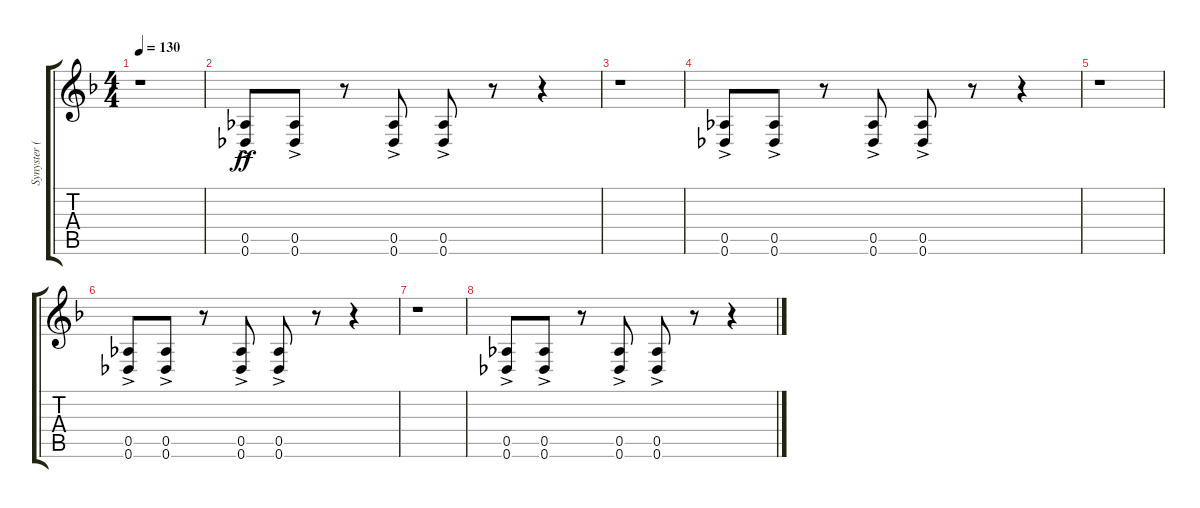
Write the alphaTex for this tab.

\track ("Synyster ( Rhy Gtr )" "Synyster (") {instrument distortionguitar}
\staff {score tabs}
\tuning (Eb4 Bb3 Gb3 Db3 Ab2 Db2) {hide}
\ts (4 4)
\tempo 130
\clef g2
\ks f
r.1{dy ff} |
(0.5{ac} 0.6{ac}).8 (0.5{ac} 0.6{ac}).8 r.8 (0.5{ac} 0.6{ac}).8 (0.5{ac} 0.6{ac}).8 r.8 r.4 |
r.1 |
(0.5{ac} 0.6{ac}).8 (0.5{ac} 0.6{ac}).8 r.8 (0.5{ac} 0.6{ac}).8 (0.5{ac} 0.6{ac}).8 r.8 r.4 |
r.1 |
(0.5{ac} 0.6{ac}).8 (0.5{ac} 0.6{ac}).8 r.8 (0.5{ac} 0.6{ac}).8 (0.5{ac} 0.6{ac}).8 r.8 r.4 |
r.1 |
(0.5{ac} 0.6{ac}).8 (0.5{ac} 0.6{ac}).8 r.8 (0.5{ac} 0.6{ac}).8 (0.5{ac} 0.6{ac}).8 r.8 r.4
